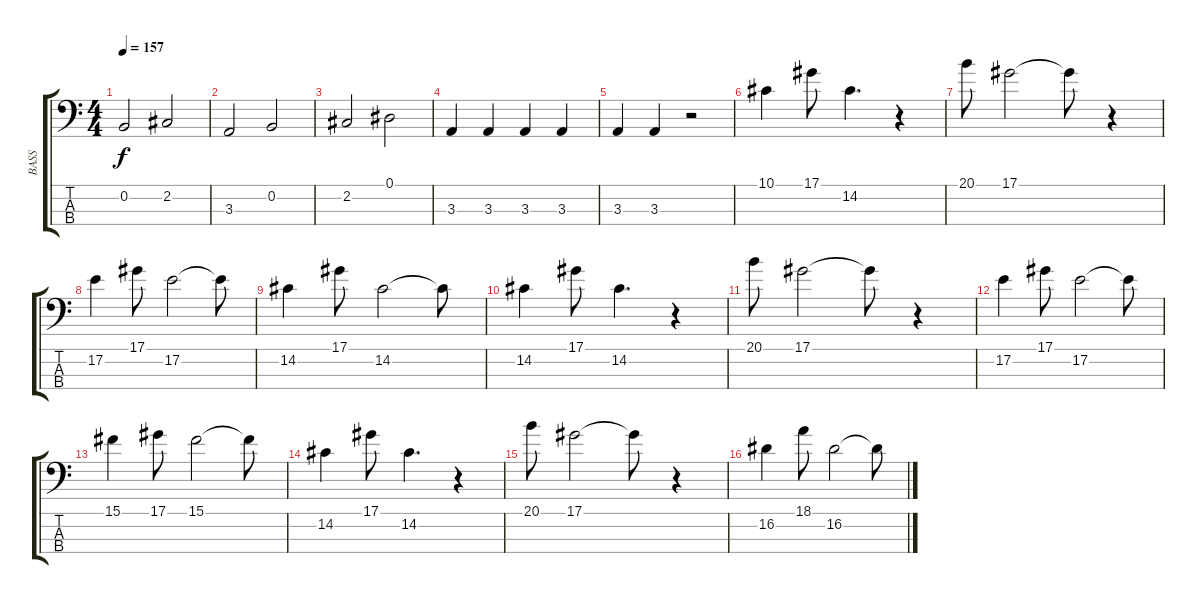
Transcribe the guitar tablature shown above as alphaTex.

\track ("BASS" "BASS") {instrument electricbassfinger}
\staff {score tabs}
\tuning (Eb2 B1 Gb1 Db1) {hide}
\ts (4 4)
\tempo 157
\clef f4
\ks c
0.2.2{dy f} 2.2.2 |
3.3.2 0.2.2 |
2.2.2 0.1.2 |
3.3.4 3.3.4 3.3.4 3.3.4 |
3.3.4 3.3.4 r.2 |
10.1.4 17.1.8 14.2.4{d} r.4 |
20.1.8 17.1.2 17.1{t}.8 r.4 |
17.2.4 17.1.8 17.2.2 17.2{t}.8 |
14.2.4 17.1.8 14.2.2 14.2{t}.8 |
14.2.4 17.1.8 14.2.4{d} r.4 |
20.1.8 17.1.2 17.1{t}.8 r.4 |
17.2.4 17.1.8 17.2.2 17.2{t}.8 |
15.1.4 17.1.8 15.1.2 15.1{t}.8 |
14.2.4 17.1.8 14.2.4{d} r.4 |
20.1.8 17.1.2 17.1{t}.8 r.4 |
16.2.4 18.1.8 16.2.2 16.2{t}.8
